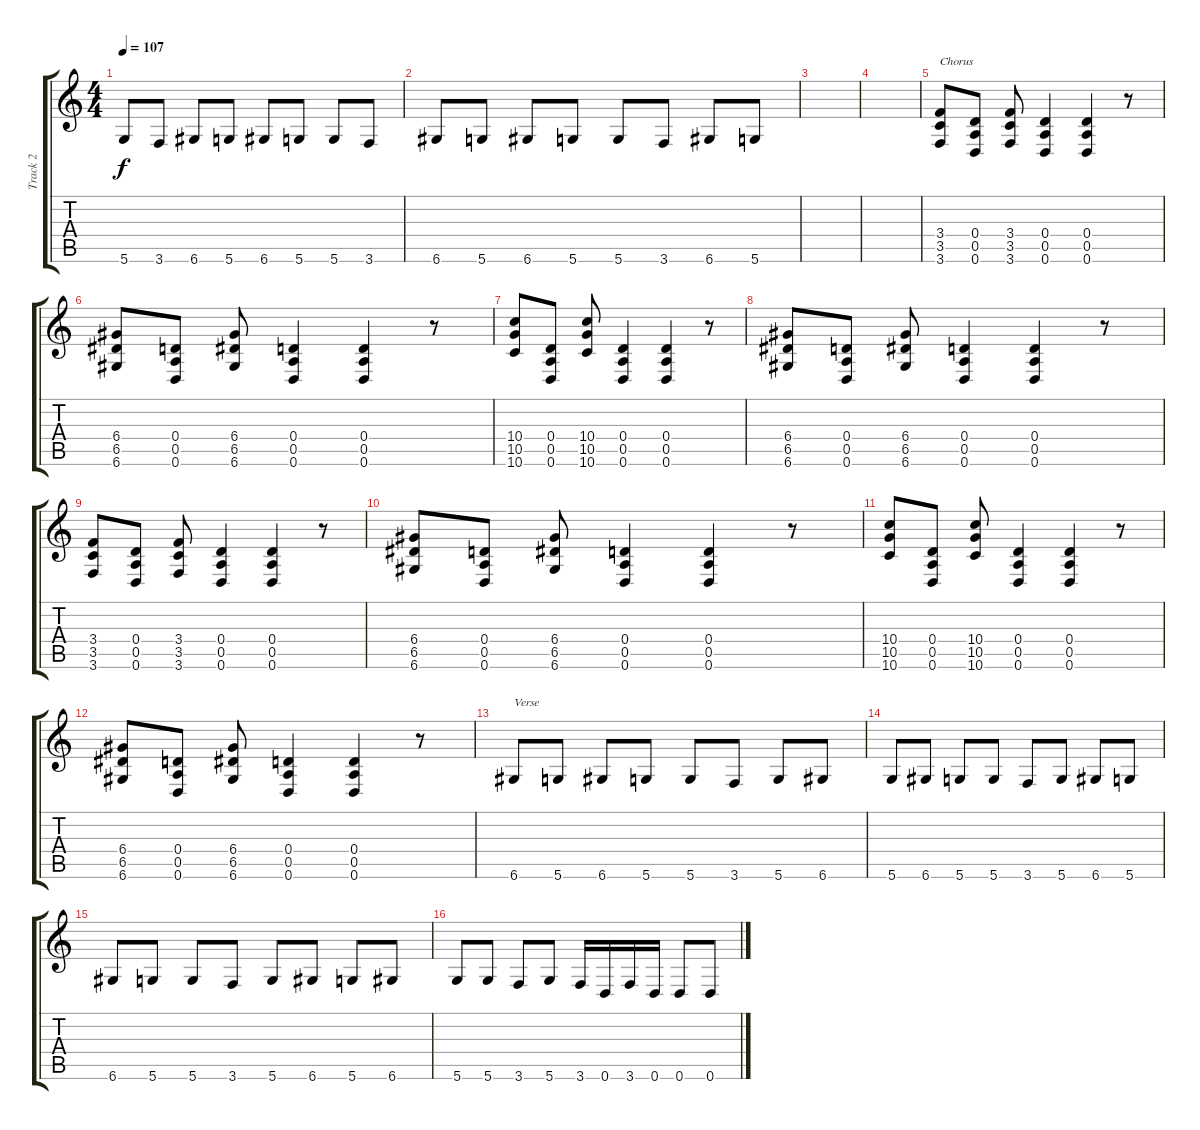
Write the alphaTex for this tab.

\track ("Track 2" "Track 2") {instrument overdrivenguitar}
\staff {score tabs}
\tuning (E4 B3 G3 D3 A2 D2) {hide}
\ts (4 4)
\tempo 107
\clef g2
\ks c
5.6.8{dy f} 3.6.8 6.6.8 5.6.8 6.6.8 5.6.8 5.6.8 3.6.8 |
6.6.8 5.6.8 6.6.8 5.6.8 5.6.8 3.6.8 6.6.8 5.6.8 |
|
|
(3.4 3.5 3.6).8{txt "Chorus"} (0.4 0.5 0.6).8 (3.4 3.5 3.6).8 (0.4 0.5 0.6).4 (0.4 0.5 0.6).4 r.8 |
(6.4 6.5 6.6).8 (0.4 0.5 0.6).8 (6.4 6.5 6.6).8 (0.4 0.5 0.6).4 (0.4 0.5 0.6).4 r.8 |
(10.4 10.5 10.6).8 (0.4 0.5 0.6).8 (10.4 10.5 10.6).8 (0.4 0.5 0.6).4 (0.4 0.5 0.6).4 r.8 |
(6.4 6.5 6.6).8 (0.4 0.5 0.6).8 (6.4 6.5 6.6).8 (0.4 0.5 0.6).4 (0.4 0.5 0.6).4 r.8 |
(3.4 3.5 3.6).8 (0.4 0.5 0.6).8 (3.4 3.5 3.6).8 (0.4 0.5 0.6).4 (0.4 0.5 0.6).4 r.8 |
(6.4 6.5 6.6).8 (0.4 0.5 0.6).8 (6.4 6.5 6.6).8 (0.4 0.5 0.6).4 (0.4 0.5 0.6).4 r.8 |
(10.4 10.5 10.6).8 (0.4 0.5 0.6).8 (10.4 10.5 10.6).8 (0.4 0.5 0.6).4 (0.4 0.5 0.6).4 r.8 |
(6.4 6.5 6.6).8 (0.4 0.5 0.6).8 (6.4 6.5 6.6).8 (0.4 0.5 0.6).4 (0.4 0.5 0.6).4 r.8 |
6.6.8{txt "Verse"} 5.6.8 6.6.8 5.6.8 5.6.8 3.6.8 5.6.8 6.6.8 |
5.6.8 6.6.8 5.6.8 5.6.8 3.6.8 5.6.8 6.6.8 5.6.8 |
6.6.8 5.6.8 5.6.8 3.6.8 5.6.8 6.6.8 5.6.8 6.6.8 |
5.6.8 5.6.8 3.6.8 5.6.8 3.6.16 0.6.16 3.6.16 0.6.16 0.6.8 0.6.8
